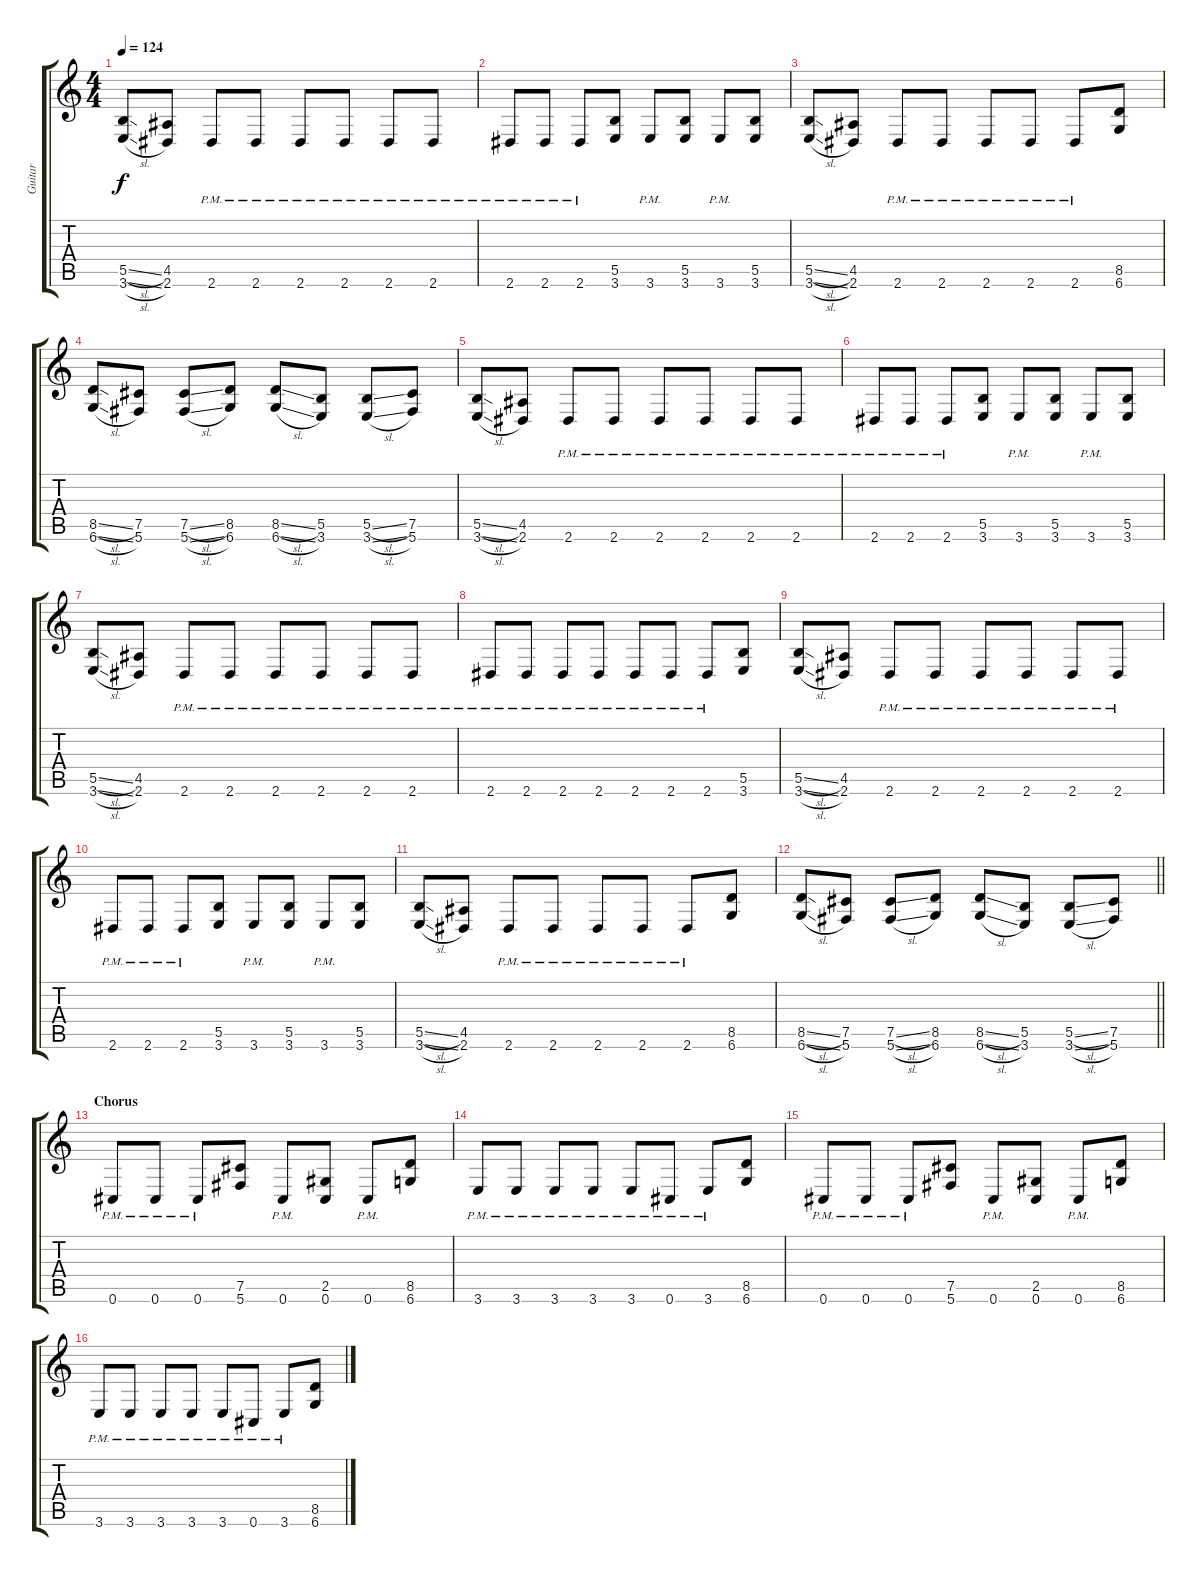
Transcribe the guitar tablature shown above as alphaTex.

\track ("Guitar" "Guitar") {instrument distortionguitar}
\staff {score tabs}
\tuning (Db4 Ab3 E3 B2 Gb2 Db2) {hide}
\ts (4 4)
\tempo 124
\clef g2
\ks c
(5.5{sl} 3.6{sl}).8{dy f} (4.5 2.6).8 2.6{pm}.8 2.6{pm}.8 2.6{pm}.8 2.6{pm}.8 2.6{pm}.8 2.6{pm}.8 |
2.6{pm}.8 2.6{pm}.8 2.6{pm}.8 (5.5 3.6).8 3.6{pm}.8 (5.5 3.6).8 3.6{pm}.8 (5.5 3.6).8 |
(5.5{sl} 3.6{sl}).8 (4.5 2.6).8 2.6{pm}.8 2.6{pm}.8 2.6{pm}.8 2.6{pm}.8 2.6{pm}.8 (8.5 6.6).8 |
(8.5{sl} 6.6{sl}).8 (7.5 5.6).8 (7.5{sl} 5.6{sl}).8 (8.5 6.6).8 (8.5{sl} 6.6{sl}).8 (5.5 3.6).8 (5.5{sl} 3.6{sl}).8 (7.5 5.6).8 |
(5.5{sl} 3.6{sl}).8 (4.5 2.6).8 2.6{pm}.8 2.6{pm}.8 2.6{pm}.8 2.6{pm}.8 2.6{pm}.8 2.6{pm}.8 |
2.6{pm}.8 2.6{pm}.8 2.6{pm}.8 (5.5 3.6).8 3.6{pm}.8 (5.5 3.6).8 3.6{pm}.8 (5.5 3.6).8 |
(5.5{sl} 3.6{sl}).8 (4.5 2.6).8 2.6{pm}.8 2.6{pm}.8 2.6{pm}.8 2.6{pm}.8 2.6{pm}.8 2.6{pm}.8 |
2.6{pm}.8 2.6{pm}.8 2.6{pm}.8 2.6{pm}.8 2.6{pm}.8 2.6{pm}.8 2.6{pm}.8 (5.5 3.6).8 |
(5.5{sl} 3.6{sl}).8 (4.5 2.6).8 2.6{pm}.8 2.6{pm}.8 2.6{pm}.8 2.6{pm}.8 2.6{pm}.8 2.6{pm}.8 |
2.6{pm}.8 2.6{pm}.8 2.6{pm}.8 (5.5 3.6).8 3.6{pm}.8 (5.5 3.6).8 3.6{pm}.8 (5.5 3.6).8 |
(5.5{sl} 3.6{sl}).8 (4.5 2.6).8 2.6{pm}.8 2.6{pm}.8 2.6{pm}.8 2.6{pm}.8 2.6{pm}.8 (8.5 6.6).8 |
\barLineRight lightlight
(8.5{sl} 6.6{sl}).8 (7.5 5.6).8 (7.5{sl} 5.6{sl}).8 (8.5 6.6).8 (8.5{sl} 6.6{sl}).8 (5.5 3.6).8 (5.5{sl} 3.6{sl}).8 (7.5 5.6).8 |
\section ("" "Chorus")
0.6{pm}.8 0.6{pm}.8 0.6{pm}.8 (7.5 5.6).8 0.6{pm}.8 (2.5 0.6).8 0.6{pm}.8 (8.5 6.6).8 |
3.6{pm}.8 3.6{pm}.8 3.6{pm}.8 3.6{pm}.8 3.6{pm}.8 0.6{pm}.8 3.6{pm}.8 (8.5 6.6).8 |
0.6{pm}.8 0.6{pm}.8 0.6{pm}.8 (7.5 5.6).8 0.6{pm}.8 (2.5 0.6).8 0.6{pm}.8 (8.5 6.6).8 |
3.6{pm}.8 3.6{pm}.8 3.6{pm}.8 3.6{pm}.8 3.6{pm}.8 0.6{pm}.8 3.6{pm}.8 (8.5 6.6).8
